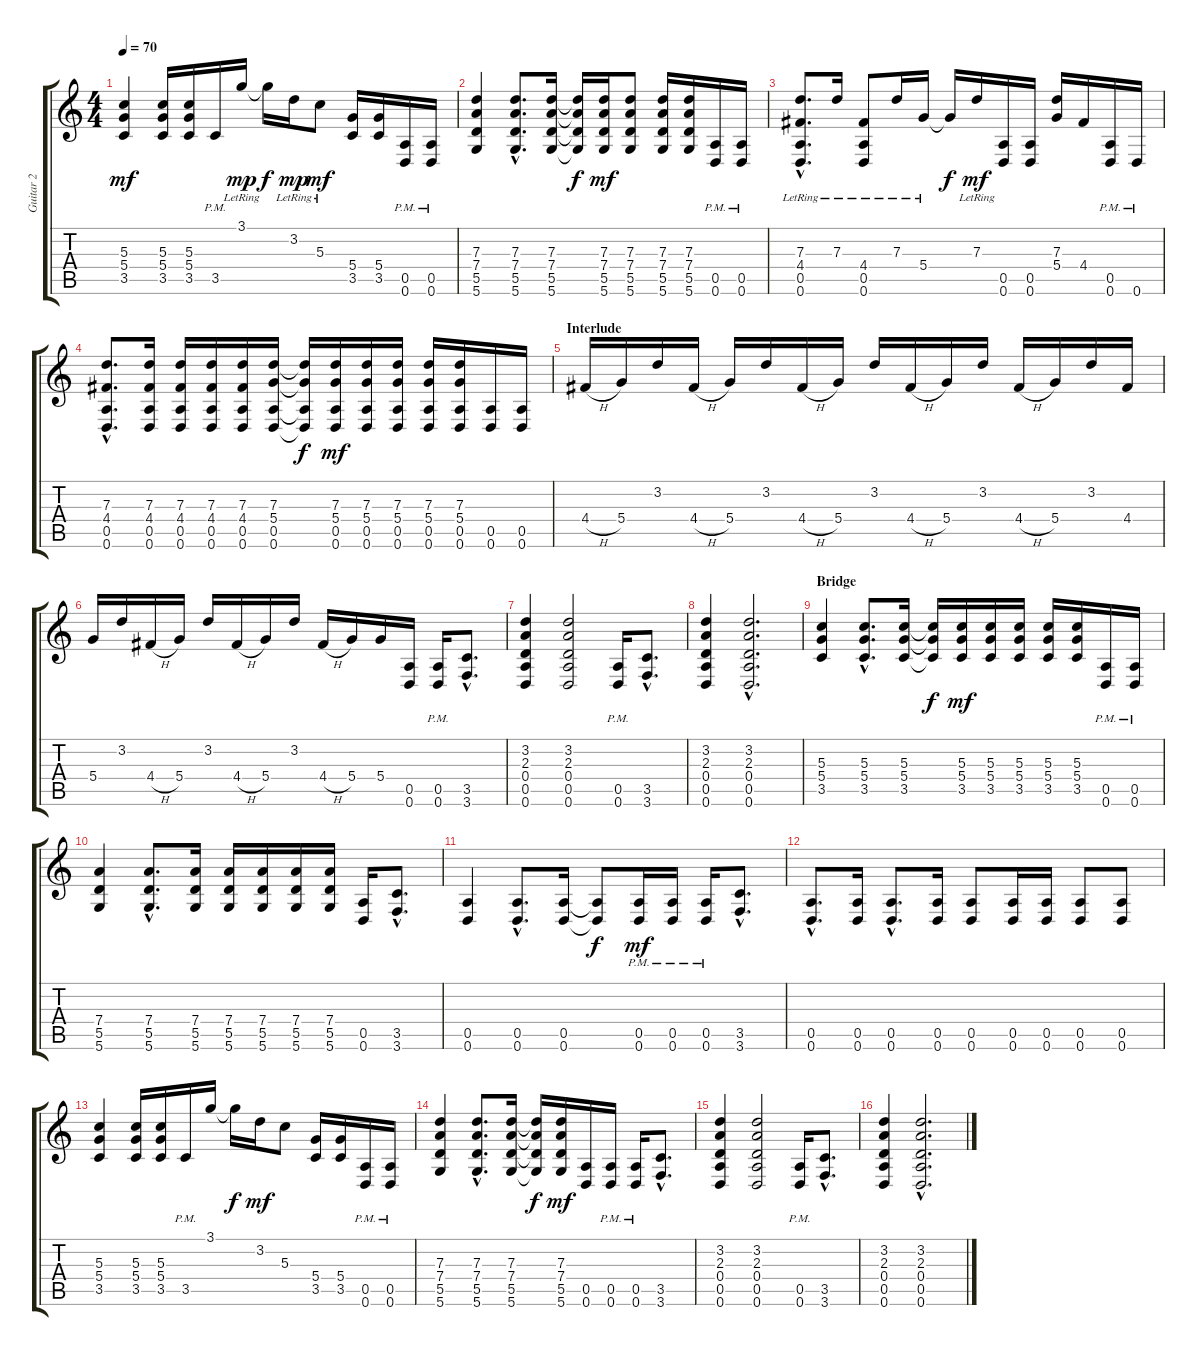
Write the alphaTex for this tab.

\track ("Guitar 2" "Guitar 2") {instrument distortionguitar}
\staff {score tabs}
\tuning (E4 B3 G3 D3 A2 D2) {hide}
\ts (4 4)
\tempo 70
\clef g2
\ks c
(5.3 5.4 3.5).4{dy mf} (5.3 5.4 3.5).16 (5.3 5.4 3.5).16 3.5{pm}.16 3.1{lr}.16{dy mp} 3.1{t}.16{dy f} 3.2{lr}.16{dy mp} 5.3{lr}.8{dy mf} (5.4 3.5).16 (5.4 3.5).16 (0.5{pm} 0.6{pm}).16 (0.5{pm} 0.6{pm}).16 |
(7.3 7.4 5.5 5.6).4 (7.3{hac} 7.4{hac} 5.5{hac} 5.6{hac}).8{d} (7.3 7.4 5.5 5.6).16 (7.3{t} 7.4{t} 5.5{t} 5.6{t}).16{dy f} (7.3 7.4 5.5 5.6).16{dy mf} (7.3 7.4 5.5 5.6).8 (7.3 7.4 5.5 5.6).16 (7.3 7.4 5.5 5.6).16 (0.5{pm} 0.6{pm}).16 (0.5{pm} 0.6{pm}).16 |
(7.3{hac lr} 4.4{hac lr} 0.5{hac lr} 0.6{hac lr}).8{d} 7.3{lr}.16 (4.4{lr} 0.5{lr} 0.6{lr}).8 7.3{lr}.16 5.4{lr}.16 5.4{t}.16{dy f} 7.3{lr}.16{dy mf} (0.5 0.6).16 (0.5 0.6).16 (7.3 5.4).16 4.4.16 (0.5{pm} 0.6{pm}).16 0.6{pm}.16 |
(7.3{hac} 4.4{hac} 0.5{hac} 0.6{hac}).8{d} (7.3 4.4 0.5 0.6).16 (7.3 4.4 0.5 0.6).16 (7.3 4.4 0.5 0.6).16 (7.3 4.4 0.5 0.6).16 (7.3 5.4 0.5 0.6).16 (7.3{t} 5.4{t} 0.5{t} 0.6{t}).16{dy f} (7.3 5.4 0.5 0.6).16{dy mf} (7.3 5.4 0.5 0.6).16 (7.3 5.4 0.5 0.6).16 (7.3 5.4 0.5 0.6).16 (7.3 5.4 0.5 0.6).16 (0.5 0.6).16 (0.5 0.6).16 |
\section ("" "Interlude")
4.4{h}.16 5.4.16 3.2.16 4.4{h}.16 5.4.16 3.2.16 4.4{h}.16 5.4.16 3.2.16 4.4{h}.16 5.4.16 3.2.16 4.4{h}.16 5.4.16 3.2.16 4.4.16 |
5.4.16 3.2.16 4.4{h}.16 5.4.16 3.2.16 4.4{h}.16 5.4.16 3.2.16 4.4{h}.16 5.4.16 5.4.16 (0.5 0.6).16 (0.5{pm} 0.6{pm}).16 (3.5{hac} 3.6{hac}).8{d} |
(3.2 2.3 0.4 0.5 0.6).4 (3.2 2.3 0.4 0.5 0.6).2 (0.5{pm} 0.6{pm}).16 (3.5{hac} 3.6{hac}).8{d} |
(3.2 2.3 0.4 0.5 0.6).4 (3.2{hac} 2.3{hac} 0.4{hac} 0.5{hac} 0.6{hac}).2{d} |
\section ("" "Bridge")
(5.3 5.4 3.5).4 (5.3{hac} 5.4{hac} 3.5{hac}).8{d} (5.3 5.4 3.5).16 (5.3{t} 5.4{t} 3.5{t}).16{dy f} (5.3 5.4 3.5).16{dy mf} (5.3 5.4 3.5).16 (5.3 5.4 3.5).16 (5.3 5.4 3.5).16 (5.3 5.4 3.5).16 (0.5{pm} 0.6{pm}).16 (0.5{pm} 0.6{pm}).16 |
(7.4 5.5 5.6).4 (7.4{hac} 5.5{hac} 5.6{hac}).8{d} (7.4 5.5 5.6).16 (7.4 5.5 5.6).16 (7.4 5.5 5.6).16 (7.4 5.5 5.6).16 (7.4 5.5 5.6).16 (0.5 0.6).16 (3.5{hac} 3.6{hac}).8{d} |
(0.5 0.6).4 (0.5{hac} 0.6{hac}).8{d} (0.5 0.6).16 (0.5{t} 0.6{t}).8{dy f} (0.5{pm} 0.6{pm}).16{dy mf} (0.5{pm} 0.6{pm}).16 (0.5{pm} 0.6{pm}).16 (3.5{hac} 3.6{hac}).8{d} |
(0.5{hac} 0.6{hac}).8{d} (0.5 0.6).16 (0.5{hac} 0.6{hac}).8{d} (0.5 0.6).16 (0.5 0.6).8 (0.5 0.6).16 (0.5 0.6).16 (0.5 0.6).8 (0.5 0.6).8 |
(5.3 5.4 3.5).4 (5.3 5.4 3.5).16 (5.3 5.4 3.5).16 3.5{pm}.16 3.1.16 3.1{t}.16{dy f} 3.2.16{dy mf} 5.3.8 (5.4 3.5).16 (5.4 3.5).16 (0.5{pm} 0.6{pm}).16 (0.5{pm} 0.6{pm}).16 |
(7.3 7.4 5.5 5.6).4 (7.3{hac} 7.4{hac} 5.5{hac} 5.6{hac}).8{d} (7.3 7.4 5.5 5.6).16 (7.3{t} 7.4{t} 5.5{t} 5.6{t}).16{dy f} (7.3 7.4 5.5 5.6).16{dy mf} (0.5 0.6).16 (0.5{pm} 0.6{pm}).16 (0.5{pm} 0.6{pm}).16 (3.5{hac} 3.6{hac}).8{d} |
(3.2 2.3 0.4 0.5 0.6).4 (3.2 2.3 0.4 0.5 0.6).2 (0.5{pm} 0.6{pm}).16 (3.5{hac} 3.6{hac}).8{d} |
(3.2 2.3 0.4 0.5 0.6).4 (3.2{hac} 2.3{hac} 0.4{hac} 0.5{hac} 0.6{hac}).2{d}
